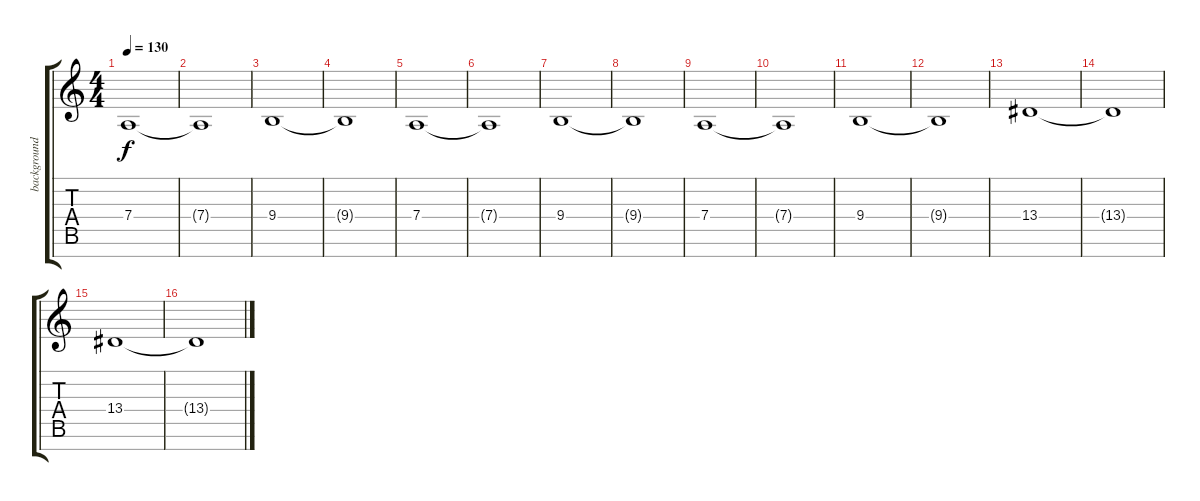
\track ("background voice" "background") {instrument pad4choir}
\staff {score tabs}
\tuning (E4 B3 G3 D3 A2 E2 B1) {hide}
\ts (4 4)
\tempo 130
\clef g2
\ks c
7.4.1{dy f} |
7.4{t}.1 |
9.4.1 |
9.4{t}.1 |
7.4.1 |
7.4{t}.1 |
9.4.1 |
9.4{t}.1 |
7.4.1 |
7.4{t}.1 |
9.4.1 |
9.4{t}.1 |
13.4.1 |
13.4{t}.1 |
13.4.1 |
13.4{t}.1
